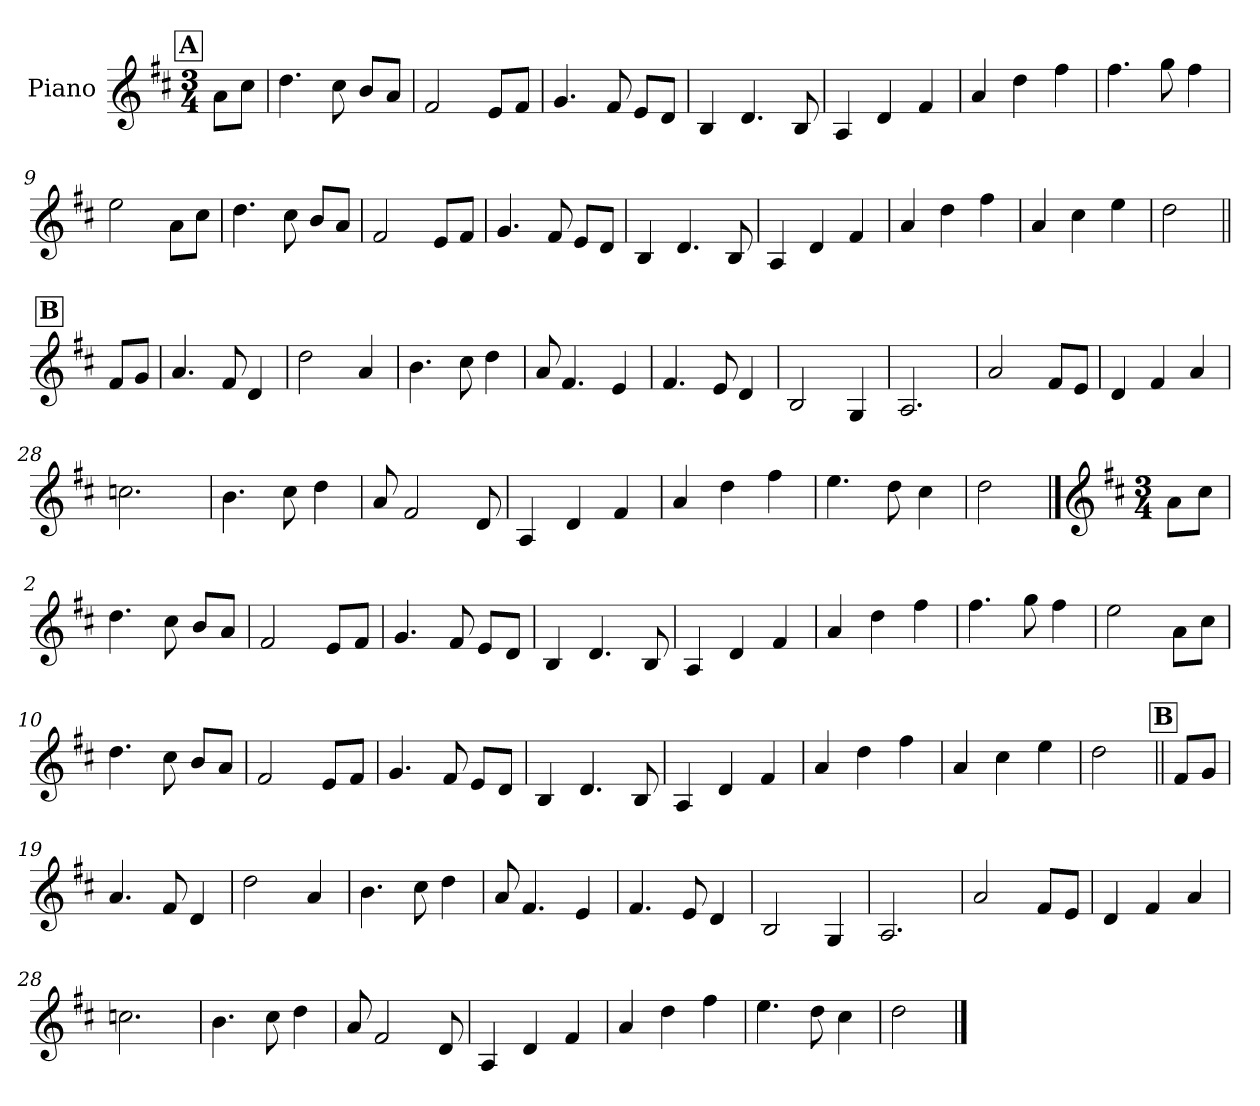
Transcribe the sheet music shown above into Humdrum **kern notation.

**kern
*part1
*staff1
*I"Piano
*I'Pno.
*clefG2
*k[f#c#]
*M3/4
*MM148
!!LO:REH:place=s1:a:B:fs=14:t=A
=1
8a\L
8cc#\J
=2
4.dd\
8cc#\
8b/L
8a/J
=3
2f#/
8e/L
8f#/J
=4
4.g/
8f#/
8e/L
8d/J
=5
4B/
4.d/
8B/
=6
4A/
4d/
4f#/
=7
4a/
4dd\
4ff#\
=8
4.ff#\
8gg\
4ff#\
!!LO:LB:g=z
=9
2ee\
8a\L
8cc#\J
!!LO:LB:g=z
=10
4.dd\
8cc#\
8b/L
8a/J
=11
2f#/
8e/L
8f#/J
=12
4.g/
8f#/
8e/L
8d/J
=13
4B/
4.d/
8B/
=14
4A/
4d/
4f#/
=15
4a/
4dd\
4ff#\
=16
4a/
4cc#\
4ee\
=17
2dd\
!!LO:LB:g=z
!!LO:REH:place=s1:a:B:fs=14:t=B
=18||
8f#/L
8g/J
=19
4.a/
8f#/
4d/
=20
2dd\
4a/
=21
4.b\
8cc#\
4dd\
=22
8a/
4.f#/
4e/
=23
4.f#/
8e/
4d/
=24
2B/
4G/
=25
2.A/
=26
2a/
8f#/L
8e/J
!!LO:LB:g=z
=27
4d/
4f#/
4a/
=28
2.ccn\
=29
4.b\
8cc#\
4dd\
=30
8a/
2f#/
8d/
=31
4A/
4d/
4f#/
=32
4a/
4dd\
4ff#\
=33
4.ee\
8dd\
4cc#\
=34
2dd\
==1
!!LO:REH:place=s1:a:B:fs=14:t=A
*clefG2
*k[f#c#]
*M3/4
*MM148
8a\L
8cc#\J
=2
4.dd\
8cc#\
8b/L
8a/J
=3
2f#/
8e/L
8f#/J
=4
4.g/
8f#/
8e/L
8d/J
=5
4B/
4.d/
8B/
=6
4A/
4d/
4f#/
=7
4a/
4dd\
4ff#\
=8
4.ff#\
8gg\
4ff#\
!!LO:LB:g=z
=9
2ee\
8a\L
8cc#\J
!!LO:LB:g=z
=10
4.dd\
8cc#\
8b/L
8a/J
=11
2f#/
8e/L
8f#/J
=12
4.g/
8f#/
8e/L
8d/J
=13
4B/
4.d/
8B/
=14
4A/
4d/
4f#/
=15
4a/
4dd\
4ff#\
=16
4a/
4cc#\
4ee\
=17
2dd\
!!LO:LB:g=z
!!LO:REH:place=s1:a:B:fs=14:t=B
=18||
8f#/L
8g/J
=19
4.a/
8f#/
4d/
=20
2dd\
4a/
=21
4.b\
8cc#\
4dd\
=22
8a/
4.f#/
4e/
=23
4.f#/
8e/
4d/
=24
2B/
4G/
=25
2.A/
=26
2a/
8f#/L
8e/J
!!LO:LB:g=z
=27
4d/
4f#/
4a/
=28
2.ccn\
=29
4.b\
8cc#\
4dd\
=30
8a/
2f#/
8d/
=31
4A/
4d/
4f#/
=32
4a/
4dd\
4ff#\
=33
4.ee\
8dd\
4cc#\
=34
2dd\
==
*-
